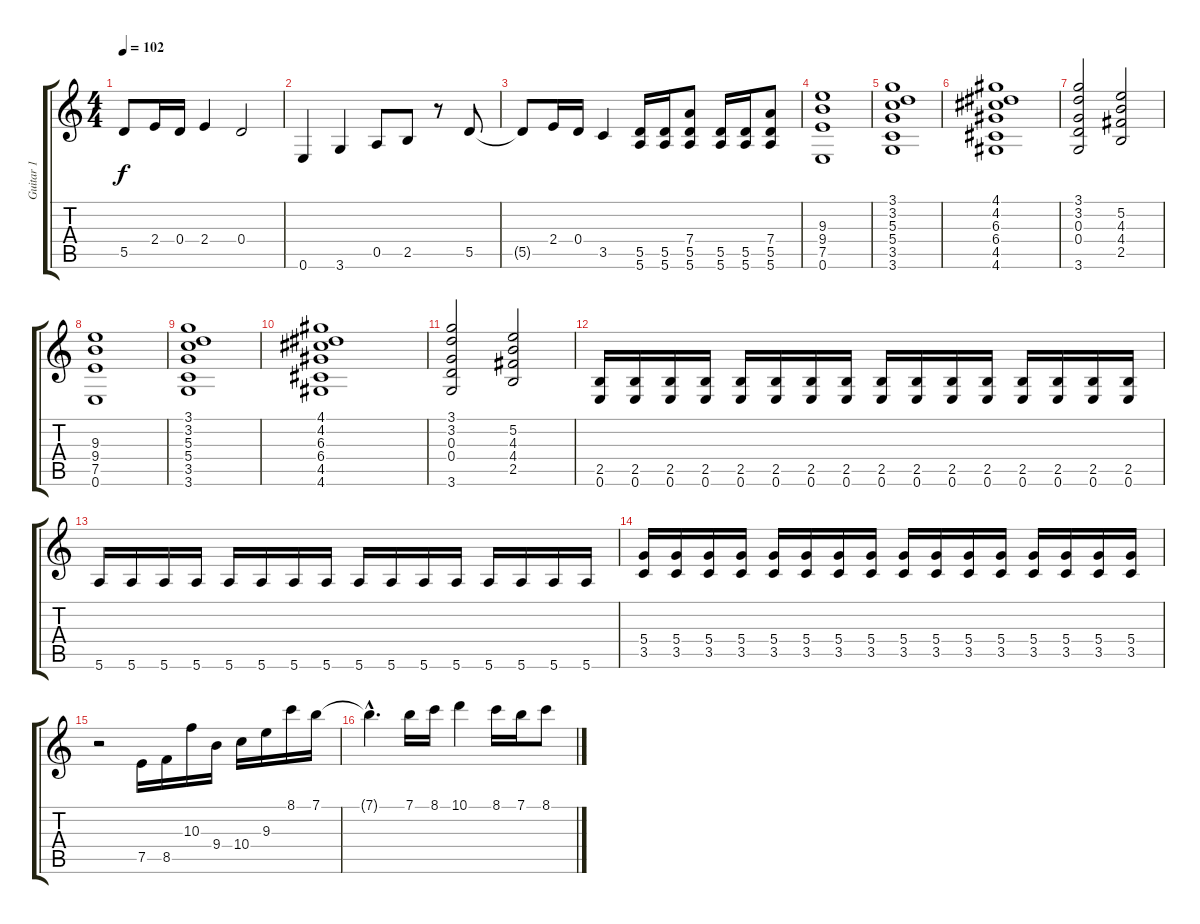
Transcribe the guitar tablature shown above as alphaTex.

\track ("Guitar 1" "Guitar 1") {instrument distortionguitar}
\staff {score tabs}
\tuning (E4 B3 G3 D3 A2 E2) {hide}
\ts (4 4)
\tempo 102
\clef g2
\ks c
5.5{t}.8{dy f} 2.4.16 0.4.16 2.4.4 0.4.2 |
0.6.4 3.6.4 0.5.8 2.5.8 r.8 5.5.8 |
5.5{t}.8 2.4.16 0.4.16 3.5.4 (5.5 5.6).16 (5.5 5.6).16 (7.4 5.5 5.6).8 (5.5 5.6).16 (5.5 5.6).16 (7.4 5.5 5.6).8 |
(9.3 9.4 7.5 0.6).1 |
(3.1 3.2 5.3 5.4 3.5 3.6).1 |
(4.1 4.2 6.3 6.4 4.5 4.6).1 |
(3.1 3.2 0.3 0.4 3.6).2 (5.2 4.3 4.4 2.5).2 |
(9.3 9.4 7.5 0.6).1 |
(3.1 3.2 5.3 5.4 3.5 3.6).1 |
(4.1 4.2 6.3 6.4 4.5 4.6).1 |
(3.1 3.2 0.3 0.4 3.6).2 (5.2 4.3 4.4 2.5).2 |
(2.5 0.6).16 (2.5 0.6).16 (2.5 0.6).16 (2.5 0.6).16 (2.5 0.6).16 (2.5 0.6).16 (2.5 0.6).16 (2.5 0.6).16 (2.5 0.6).16 (2.5 0.6).16 (2.5 0.6).16 (2.5 0.6).16 (2.5 0.6).16 (2.5 0.6).16 (2.5 0.6).16 (2.5 0.6).16 |
5.6.16 5.6.16 5.6.16 5.6.16 5.6.16 5.6.16 5.6.16 5.6.16 5.6.16 5.6.16 5.6.16 5.6.16 5.6.16 5.6.16 5.6.16 5.6.16 |
(5.4 3.5).16 (5.4 3.5).16 (5.4 3.5).16 (5.4 3.5).16 (5.4 3.5).16 (5.4 3.5).16 (5.4 3.5).16 (5.4 3.5).16 (5.4 3.5).16 (5.4 3.5).16 (5.4 3.5).16 (5.4 3.5).16 (5.4 3.5).16 (5.4 3.5).16 (5.4 3.5).16 (5.4 3.5).16 |
r.2 7.5.16 8.5.16 10.3.16 9.4.16 10.4.16 9.3.16 8.1.16 7.1.16 |
7.1{hac t}.4{d} 7.1.16 8.1.16 10.1.4 8.1.16 7.1.16 8.1.8
